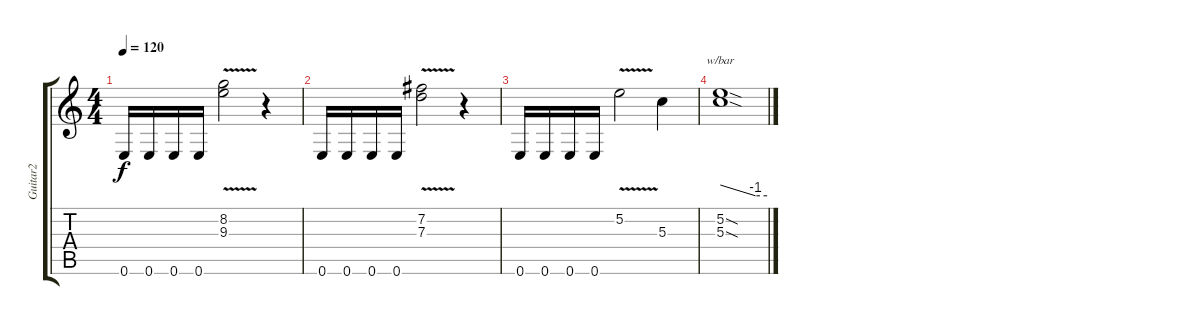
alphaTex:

\track ("Guitar2" "Guitar2") {instrument distortionguitar}
\staff {score tabs}
\tuning (E4 B3 G3 D3 A2 E2) {hide}
\ts (4 4)
\tempo 120
\clef g2
\ks c
0.6.16{dy f} 0.6.16 0.6.16 0.6.16 (8.2{v} 9.3{v}).2 r.4 |
0.6.16 0.6.16 0.6.16 0.6.16 (7.2{v} 7.3{v}).2 r.4 |
0.6.16 0.6.16 0.6.16 0.6.16 5.2{v}.2 5.3.4 |
(5.2{sod} 5.3{sod}).1{tbe (custom default 0 0 45 -4 60 -4)}
